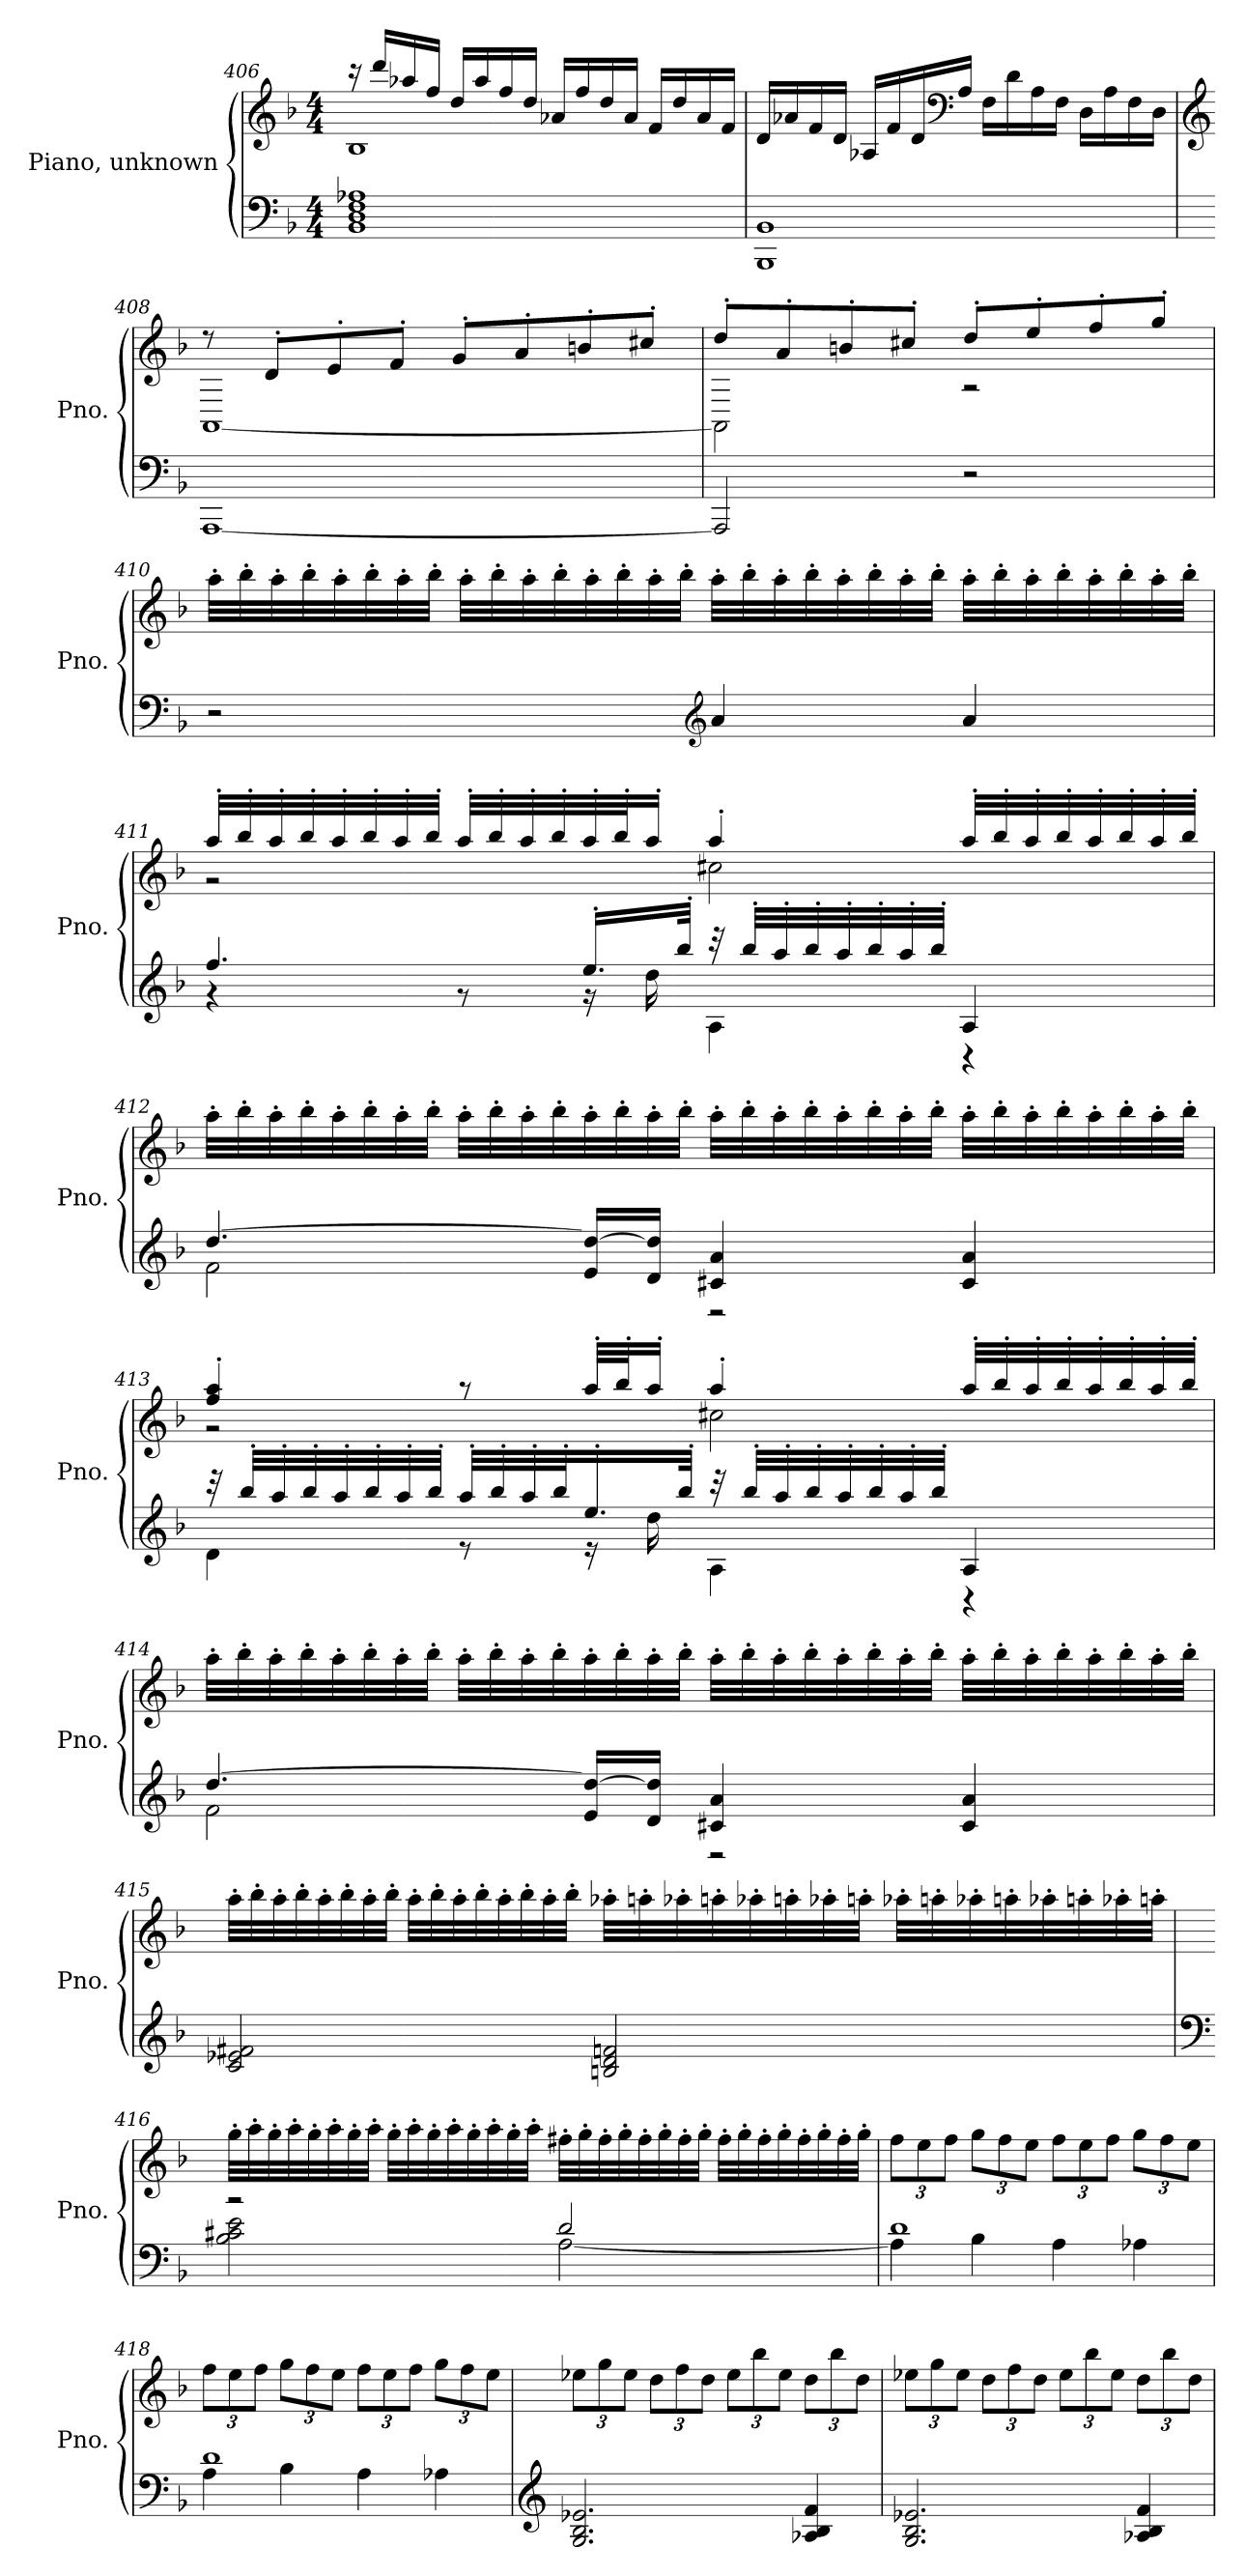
**kern	**kern
*part1	*part1
*staff2	*staff1
*I"Piano, unknown	*
*I'Pno.	*
!!LO:LB:g=z
*clefF4	*clefG2
*k[b-]	*k[b-]
*M4/4	*M4/4
=406	=406
*	*^
1BB- 1D 1F 1A-X	16r	1B-
.	16ddd/LL	.
.	16aa-X/	.
.	16ff/JJ	.
.	16dd/LL	.
.	16aa-/	.
.	16ff/	.
.	16dd/JJ	.
.	16a-X/LL	.
.	16ff/	.
.	16dd/	.
.	16a-/JJ	.
.	16f/LL	.
.	16dd/	.
.	16a-/	.
.	16f/JJ	.
*	*v	*v
=407	=407
1BBB- 1BB-	16d/LL
.	16a-X/
.	16f/
.	16d/JJ
.	16A-X/LL
.	16f/
.	16d/
*	*clefF4
.	16A-/JJ
.	16F\LL
.	16d\
.	16A-\
.	16F\JJ
.	16D\LL
.	16A-\
.	16F\
.	16D\JJ
!!LO:LB:g=z
=408	=408
*	*clefG2
*	*^
[1AAA	8r	[1AA
.	8d'/L	.
.	8e'/	.
.	8f'/J	.
.	8g'/L	.
.	8a'/	.
.	8bn'/	.
.	8cc#X'/J	.
=409	=409	=409
2AAA/]	8dd'/L	2AA\]
.	8a'/	.
.	8bn'/	.
.	8cc#X'/J	.
2r	8dd'/L	2r
.	8ee'/	.
.	8ff'/	.
.	8gg'/J	.
*	*v	*v
!!LO:LB:g=z
=410	=410
2r	32aa'\LLL
.	32bb-'\
.	32aa'\
.	32bb-'\
.	32aa'\
.	32bb-'\
.	32aa'\
.	32bb-'\JJJ
.	32aa'\LLL
.	32bb-'\
.	32aa'\
.	32bb-'\
.	32aa'\
.	32bb-'\
.	32aa'\
.	32bb-'\JJJ
*clefG2	*
4a/	32aa'\LLL
.	32bb-'\
.	32aa'\
.	32bb-'\
.	32aa'\
.	32bb-'\
.	32aa'\
.	32bb-'\JJJ
4a/	32aa'\LLL
.	32bb-'\
.	32aa'\
.	32bb-'\
.	32aa'\
.	32bb-'\
.	32aa'\
.	32bb-'\JJJ
!!LO:LB:g=z
=411	=411
*^	*^
4.ff/	4r	32aa'/LLL	2r
.	.	32bb-'/	.
.	.	32aa'/	.
.	.	32bb-'/	.
.	.	32aa'/	.
.	.	32bb-'/	.
.	.	32aa'/	.
.	.	32bb-'/JJJ	.
.	8r	32aa'/LLL	.
.	.	32bb-'/	.
.	.	32aa'/	.
.	.	32bb-'/	.
16.ee'/LL	16r	32aa'/	.
.	.	32bb-'/J	.
.	16dd\	16aa'/JJ	.
32bb-'/JJk	.	.	.
32r	4A\	4aa'/	2cc#X\
32bb-'/LLL	.	.	.
32aa'/	.	.	.
32bb-'/	.	.	.
32aa'/	.	.	.
32bb-'/	.	.	.
32aa'/	.	.	.
32bb-'/JJJ	.	.	.
4A/	4r	32aa'/LLL	.
.	.	32bb-'/	.
.	.	32aa'/	.
.	.	32bb-'/	.
.	.	32aa'/	.
.	.	32bb-'/	.
.	.	32aa'/	.
.	.	32bb-'/JJJ	.
*	*	*v	*v
!!LO:PB:g=z
=412	=412	=412
[4.dd/	2f\	32aa'\LLL
.	.	32bb-'\
.	.	32aa'\
.	.	32bb-'\
.	.	32aa'\
.	.	32bb-'\
.	.	32aa'\
.	.	32bb-'\JJJ
.	.	32aa'\LLL
.	.	32bb-'\
.	.	32aa'\
.	.	32bb-'\
16e/ 16dd/_LL	.	32aa'\
.	.	32bb-'\
16d/ 16dd/]JJ	.	32aa'\
.	.	32bb-'\JJJ
4c#X/ 4a/	2r	32aa'\LLL
.	.	32bb-'\
.	.	32aa'\
.	.	32bb-'\
.	.	32aa'\
.	.	32bb-'\
.	.	32aa'\
.	.	32bb-'\JJJ
4c#/ 4a/	.	32aa'\LLL
.	.	32bb-'\
.	.	32aa'\
.	.	32bb-'\
.	.	32aa'\
.	.	32bb-'\
.	.	32aa'\
.	.	32bb-'\JJJ
!!LO:LB:g=z
=413	=413	=413
*	*	*^
32r	4d\	4ff/' 4aa/'	2r
32bb-'/LLL	.	.	.
32aa'/	.	.	.
32bb-'/	.	.	.
32aa'/	.	.	.
32bb-'/	.	.	.
32aa'/	.	.	.
32bb-'/JJJ	.	.	.
32aa'/LLL	8r	8r	.
32bb-'/	.	.	.
32aa'/	.	.	.
32bb-'/J	.	.	.
16.ee'/	16r	32aa'/LLL	.
.	.	32bb-'/J	.
.	16dd\	16aa'/JJ	.
32bb-'/JJk	.	.	.
32r	4A\	4aa'/	2cc#X\
32bb-'/LLL	.	.	.
32aa'/	.	.	.
32bb-'/	.	.	.
32aa'/	.	.	.
32bb-'/	.	.	.
32aa'/	.	.	.
32bb-'/JJJ	.	.	.
4A/	4r	32aa'/LLL	.
.	.	32bb-'/	.
.	.	32aa'/	.
.	.	32bb-'/	.
.	.	32aa'/	.
.	.	32bb-'/	.
.	.	32aa'/	.
.	.	32bb-'/JJJ	.
*	*	*v	*v
!!LO:LB:g=z
=414	=414	=414
[4.dd/	2f\	32aa'\LLL
.	.	32bb-'\
.	.	32aa'\
.	.	32bb-'\
.	.	32aa'\
.	.	32bb-'\
.	.	32aa'\
.	.	32bb-'\JJJ
.	.	32aa'\LLL
.	.	32bb-'\
.	.	32aa'\
.	.	32bb-'\
16e/ 16dd/_LL	.	32aa'\
.	.	32bb-'\
16d/ 16dd/]JJ	.	32aa'\
.	.	32bb-'\JJJ
4c#X/ 4a/	2r	32aa'\LLL
.	.	32bb-'\
.	.	32aa'\
.	.	32bb-'\
.	.	32aa'\
.	.	32bb-'\
.	.	32aa'\
.	.	32bb-'\JJJ
4c#/ 4a/	.	32aa'\LLL
.	.	32bb-'\
.	.	32aa'\
.	.	32bb-'\
.	.	32aa'\
.	.	32bb-'\
.	.	32aa'\
.	.	32bb-'\JJJ
*v	*v	*
!!LO:LB:g=z
=415	=415
2c/ 2e-X/ 2f#X/	32aa'\LLL
.	32bb-'\
.	32aa'\
.	32bb-'\
.	32aa'\
.	32bb-'\
.	32aa'\
.	32bb-'\JJJ
.	32aa'\LLL
.	32bb-'\
.	32aa'\
.	32bb-'\
.	32aa'\
.	32bb-'\
.	32aa'\
.	32bb-'\JJJ
2Bn/ 2d/ 2fn/	32aa-X'\LLL
.	32aan'\
.	32aa-X'\
.	32aan'\
.	32aa-X'\
.	32aan'\
.	32aa-X'\
.	32aan'\JJJ
.	32aa-X'\LLL
.	32aan'\
.	32aa-X'\
.	32aan'\
.	32aa-X'\
.	32aan'\
.	32aa-X'\
.	32aan'\JJJ
!!LO:LB:g=z
=416	=416
*clefF4	*
*^	*
2r	2B-\ 2c#X\ 2e\	32gg'\LLL
.	.	32aa'\
.	.	32gg'\
.	.	32aa'\
.	.	32gg'\
.	.	32aa'\
.	.	32gg'\
.	.	32aa'\JJJ
.	.	32gg'\LLL
.	.	32aa'\
.	.	32gg'\
.	.	32aa'\
.	.	32gg'\
.	.	32aa'\
.	.	32gg'\
.	.	32aa'\JJJ
2d/	[2A\	32ff#X'\LLL
.	.	32gg'\
.	.	32ff#'\
.	.	32gg'\
.	.	32ff#'\
.	.	32gg'\
.	.	32ff#'\
.	.	32gg'\JJJ
.	.	32ff#'\LLL
.	.	32gg'\
.	.	32ff#'\
.	.	32gg'\
.	.	32ff#'\
.	.	32gg'\
.	.	32ff#'\
.	.	32gg'\JJJ
=417	=417	=417
*	*	*Xbrackettup
1d	4A\]	12ff\L
.	.	12ee\
.	.	12ff\J
.	4B-\	12gg\L
.	.	12ff\
.	.	12ee\J
.	4A\	12ff\L
.	.	12ee\
.	.	12ff\J
.	4A-X\	12gg\L
.	.	12ff\
.	.	12ee\J
!!LO:LB:g=z
=418	=418	=418
1d	4A\	12ff\L
.	.	12ee\
.	.	12ff\J
.	4B-\	12gg\L
.	.	12ff\
.	.	12ee\J
.	4A\	12ff\L
.	.	12ee\
.	.	12ff\J
.	4A-X\	12gg\L
.	.	12ff\
.	.	12ee\J
*v	*v	*
=419	=419
*clefG2	*
2.G/ 2.B-/ 2.e-X/	12ee-X\L
.	12gg\
.	12ee-\J
.	12dd\L
.	12ff\
.	12dd\J
.	12ee-\L
.	12bb-\
.	12ee-\J
4A-X/ 4B-/ 4f/	12dd\L
.	12bb-\
.	12dd\J
=420	=420
2.G/ 2.B-/ 2.e-X/	12ee-X\L
.	12gg\
.	12ee-\J
.	12dd\L
.	12ff\
.	12dd\J
.	12ee-\L
.	12bb-\
.	12ee-\J
4A-X/ 4B-/ 4f/	12dd\L
.	12bb-\
.	12dd\J
=	=
*-	*-
